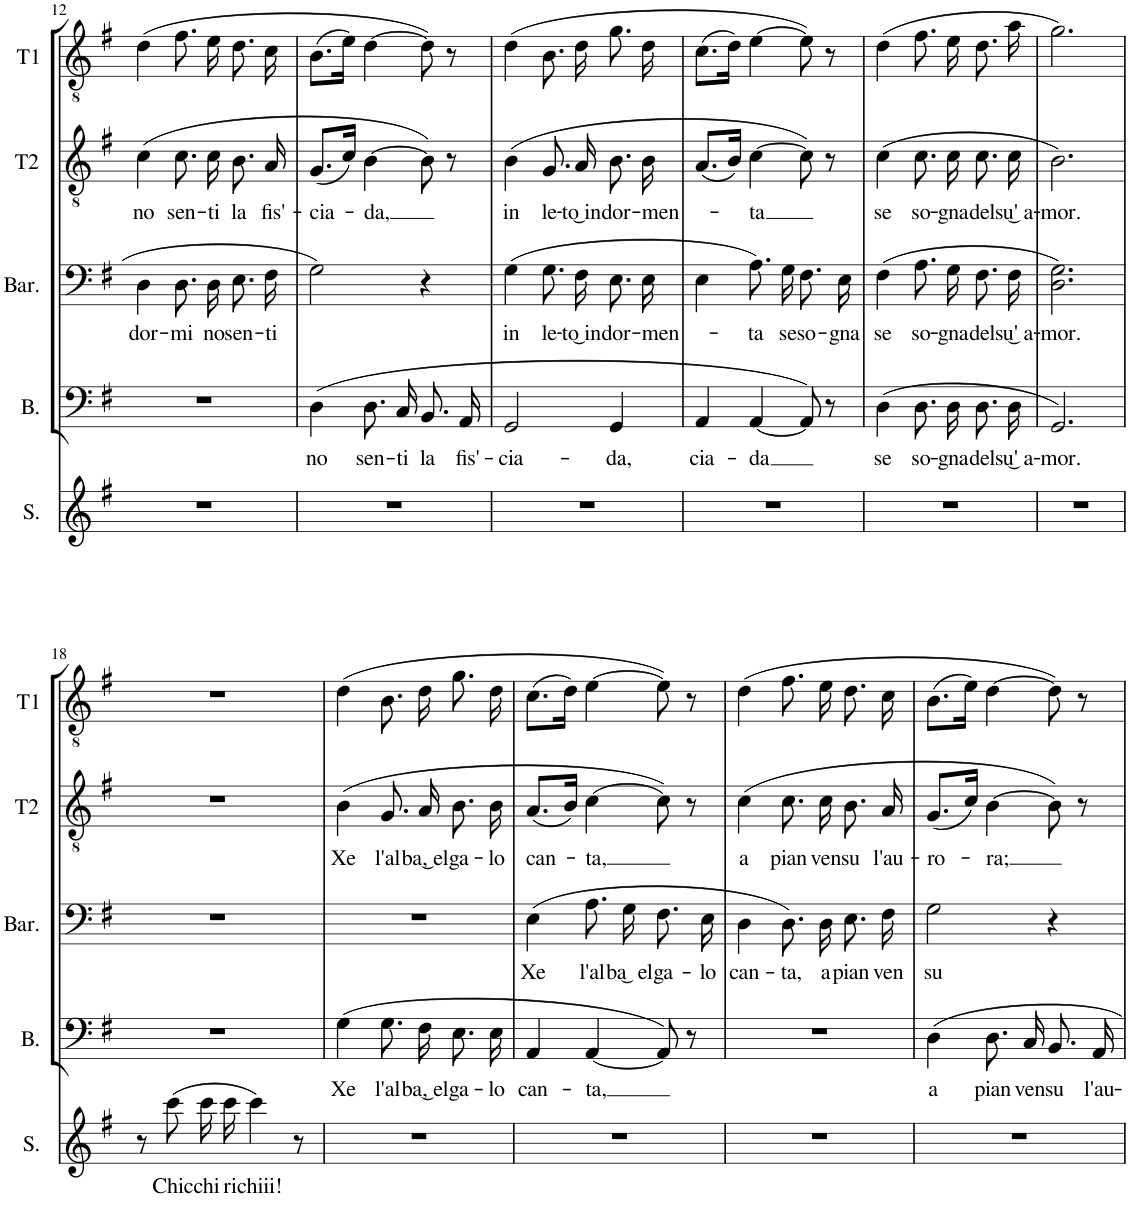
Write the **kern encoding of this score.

**kern	**text	**kern	**text	**kern	**text	**kern	**text	**kern
*part5	*part5	*part4	*part4	*part3	*part3	*part2	*part2	*part1
*staff5	*staff5	*staff4	*staff4	*staff3	*staff3	*staff2	*staff2	*staff1
*I"Solista	*	*I"Basso	*	*I"Baritono	*	*I"Tenore II	*	*I"Tenore I
*I'S.	*	*I'B.	*	*I'Bar.	*	*I'T2	*	*I'T1
!!LO:PB:g=z
*clefG2	*	*clefF4	*	*clefF4	*	*clefGv2	*	*clefGv2
*Trd3c5	*	*	*	*	*	*	*	*
*k[f#]	*	*k[f#]	*	*k[f#]	*	*k[f#]	*	*k[f#]
*M3/4	*	*M3/4	*	*M3/4	*	*M3/4	*	*M3/4
=12	=12	=12	=12	=12	=12	=12	=12	=12
!	!	!	!	!	!LO:LY:b	!	!LO:LY:b	!
2.r	.	2.r	.	4D\	dor-	(4c\	no	(4d\
!	!	!	!	!	!LO:LY:b	!	!LO:LY:b	!
.	.	.	.	8.D\L	-mi	8.c\	sen-	8.f#\
!	!	!	!	!	!LO:LY:b	!	!LO:LY:b	!
.	.	.	.	16D\Jk	no	16c\	-ti	16e\
!	!	!	!	!	!LO:LY:b	!	!LO:LY:b	!
.	.	.	.	8.E\L	sen-	8.B\	la	8.d\
!	!	!	!	!	!LO:LY:b	!	!LO:LY:b	!
.	.	.	.	16F#\Jk	-ti	16A/	fis'-	16c\
=13	=13	=13	=13	=13	=13	=13	=13	=13
!	!	!	!LO:LY:b	!	!	!	!LO:LY:b	!
2.r	.	(4D\	no	2G\	.	(8.G/L	-cia-	(8.B\L
.	.	.	.	.	.	16c/Jk)	.	16e\Jk)
!	!	!	!LO:LY:b	!	!	!	!LO:LY:b	!
.	.	8.D/L	sen-	.	.	[4B\	-da,	[4d\
!	!	!	!LO:LY:b	!	!	!	!	!
.	.	16C/Jk	-ti	.	.	.	.	.
!	!	!	!LO:LY:b	!	!	!	!	!
.	.	8.BB/L	la	4r	.	8B\])	.	8d\])
.	.	.	.	.	.	8r	.	8r
!	!	!	!LO:LY:b	!	!	!	!	!
.	.	16AA/Jk	fis'-	.	.	.	.	.
=14	=14	=14	=14	=14	=14	=14	=14	=14
!	!	!	!LO:LY:b	!	!LO:LY:b	!	!LO:LY:b	!
2.r	.	2GG/	-cia-	(4G\	in	(4B\	in	(4d\
!	!	!	!	!	!LO:LY:b	!	!LO:LY:b	!
.	.	.	.	8.G\L	le-	8.G/	le-	8.B\
!	!	!	!	!	!LO:LY:b	!	!LO:LY:b	!
.	.	.	.	16F#\Jk	-to͜ in-	16A/	-to͜ in-	16d\
!	!	!	!LO:LY:b	!	!LO:LY:b	!	!LO:LY:b	!
.	.	4GG/	-da,	8.E\L	-dor-	8.B\	-dor-	8.g\
!	!	!	!	!	!LO:LY:b	!	!LO:LY:b	!
.	.	.	.	16E\Jk	-men-	16B\	-men-	16d\
=15	=15	=15	=15	=15	=15	=15	=15	=15
!	!	!	!LO:LY:b	!	!	!	!	!
2.r	.	4AA/	cia-	4E\	.	(8.A/L	.	(8.c\L
.	.	.	.	.	.	16B/Jk)	.	16d\Jk)
!	!	!	!LO:LY:b	!	!LO:LY:b	!	!LO:LY:b	!
.	.	[4AA/	-da	8.A\L)	-ta	[4c\	-ta	[4e\
!	!	!	!	!	!LO:LY:b	!	!	!
.	.	.	.	16G\Jk	se	.	.	.
!	!	!	!	!	!LO:LY:b	!	!	!
.	.	8AA/])	.	8.F#\L	so-	8c\])	.	8e\])
.	.	8r	.	.	.	8r	.	8r
!	!	!	!	!	!LO:LY:b	!	!	!
.	.	.	.	16E\Jk	-gna	.	.	.
=16	=16	=16	=16	=16	=16	=16	=16	=16
!	!	!	!LO:LY:b	!	!LO:LY:b	!	!LO:LY:b	!
2.r	.	(4D\	se	(4F#\	se	(4c\	se	(4d\
!	!	!	!LO:LY:b	!	!LO:LY:b	!	!LO:LY:b	!
.	.	8.D\L	so-	8.A\L	so-	8.c\	so-	8.f#\
!	!	!	!LO:LY:b	!	!LO:LY:b	!	!LO:LY:b	!
.	.	16D\Jk	-gna	16G\Jk	-gna	16c\	-gna	16e\
!	!	!	!LO:LY:b	!	!LO:LY:b	!	!LO:LY:b	!
.	.	8.D\L	del	8.F#\L	del	8.c\	del	8.d\
!	!	!	!LO:LY:b	!	!LO:LY:b	!	!LO:LY:b	!
.	.	16D\Jk	su͜' a-	16F#\Jk	su͜' a-	16c\	su͜' a-	16a\
=17	=17	=17	=17	=17	=17	=17	=17	=17
!	!	!	!LO:LY:b	!	!LO:LY:b	!	!LO:LY:b	!
2.r	.	2.GG/)	-mor.	2.D\ 2.G\)	-mor.	2.B\)	-mor.	2.g\)
!!LO:LB:g=z
=18	=18	=18	=18	=18	=18	=18	=18	=18
8r	.	2.r	.	2.r	.	2.r	.	2.r
!	!LO:LY:b	!	!	!	!	!	!	!
(8ccc\	Chic-	.	.	.	.	.	.	.
!	!LO:LY:b	!	!	!	!	!	!	!
16ccc\LL	-chi-	.	.	.	.	.	.	.
!	!LO:LY:b	!	!	!	!	!	!	!
16ccc\JJ	-ri-	.	.	.	.	.	.	.
!	!LO:LY:b	!	!	!	!	!	!	!
4ccc\)	-chiii!	.	.	.	.	.	.	.
8r	.	.	.	.	.	.	.	.
=19	=19	=19	=19	=19	=19	=19	=19	=19
!	!	!	!LO:LY:b	!	!	!	!LO:LY:b	!
2.r	.	(4G\	Xe	2.r	.	(4B\	Xe	(4d\
!	!	!	!LO:LY:b	!	!	!	!LO:LY:b	!
.	.	8.G\L	l'al-	.	.	8.G/	l'al-	8.B\
!	!	!	!LO:LY:b	!	!	!	!LO:LY:b	!
.	.	16F#\Jk	-ba,͜ el	.	.	16A/	-ba,͜ el	16d\
!	!	!	!LO:LY:b	!	!	!	!LO:LY:b	!
.	.	8.E\L	ga-	.	.	8.B\	ga-	8.g\
!	!	!	!LO:LY:b	!	!	!	!LO:LY:b	!
.	.	16E\Jk	-lo	.	.	16B\	-lo	16d\
=20	=20	=20	=20	=20	=20	=20	=20	=20
!	!	!	!LO:LY:b	!	!LO:LY:b	!	!LO:LY:b	!
2.r	.	4AA/	can-	(4E\	Xe	(8.A/L	can-	(8.c\L
.	.	.	.	.	.	16B/Jk)	.	16d\Jk)
!	!	!	!LO:LY:b	!	!LO:LY:b	!	!LO:LY:b	!
.	.	[4AA/	-ta,	8.A\L	l'al-	[4c\	-ta,	[4e\
!	!	!	!	!	!LO:LY:b	!	!	!
.	.	.	.	16G\Jk	-ba͜ el	.	.	.
!	!	!	!	!	!LO:LY:b	!	!	!
.	.	8AA/])	.	8.F#\L	ga-	8c\])	.	8e\])
.	.	8r	.	.	.	8r	.	8r
!	!	!	!	!	!LO:LY:b	!	!	!
.	.	.	.	16E\Jk	-lo	.	.	.
=21	=21	=21	=21	=21	=21	=21	=21	=21
!	!	!	!	!	!LO:LY:b	!	!LO:LY:b	!
2.r	.	2.r	.	4D\	can-	(4c\	a	(4d\
!	!	!	!	!	!LO:LY:b	!	!LO:LY:b	!
.	.	.	.	8.D\L)	-ta,	8.c\	pian	8.f#\
!	!	!	!	!	!LO:LY:b	!	!LO:LY:b	!
.	.	.	.	16D\Jk	a	16c\	ven	16e\
!	!	!	!	!	!LO:LY:b	!	!LO:LY:b	!
.	.	.	.	8.E\L	pian	8.B\	su	8.d\
!	!	!	!	!	!LO:LY:b	!	!LO:LY:b	!
.	.	.	.	16F#\Jk	ven	16A/	l'au-	16c\
=22	=22	=22	=22	=22	=22	=22	=22	=22
!	!	!	!LO:LY:b	!	!LO:LY:b	!	!LO:LY:b	!
2.r	.	4D\	a	2G\	su	(8.G/L	-ro-	(8.B\L
.	.	.	.	.	.	16c/Jk)	.	16e\Jk)
!	!	!	!LO:LY:b	!	!	!	!LO:LY:b	!
.	.	8.D/L	pian	.	.	[4B\	-ra;	[4d\
!	!	!	!LO:LY:b	!	!	!	!	!
.	.	16C/Jk	ven	.	.	.	.	.
!	!	!	!LO:LY:b	!	!	!	!	!
.	.	8.BB/L	su	4r	.	8B\])	.	8d\])
.	.	.	.	.	.	8r	.	8r
!	!	!	!LO:LY:b	!	!	!	!	!
.	.	16AA/Jk	l'au-	.	.	.	.	.
=	=	=	=	=	=	=	=	=
*-	*-	*-	*-	*-	*-	*-	*-	*-
